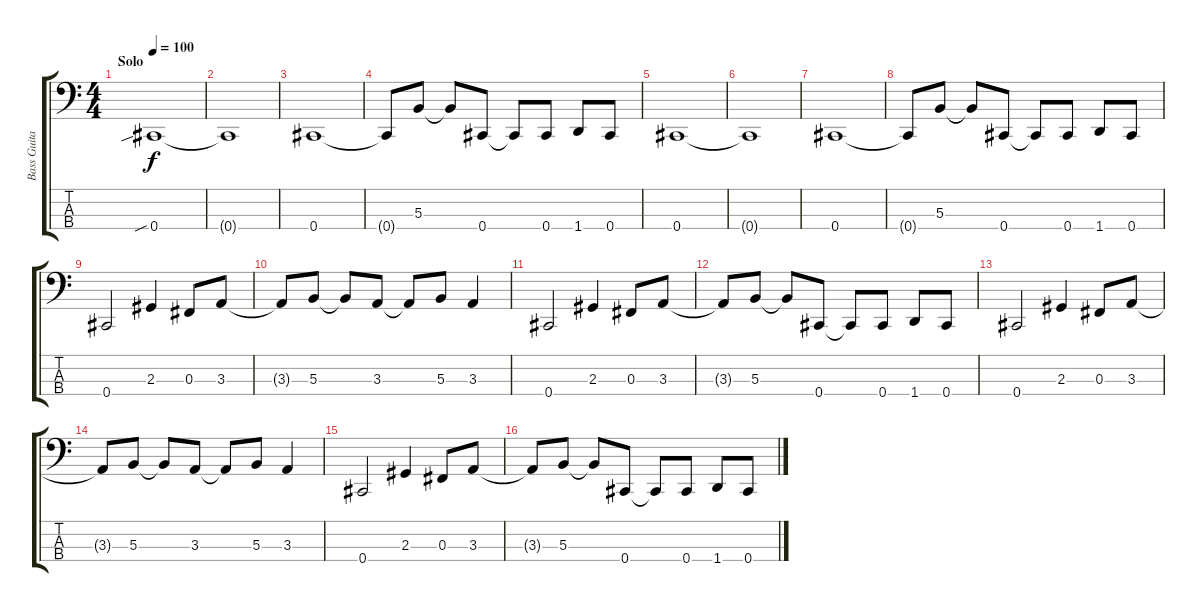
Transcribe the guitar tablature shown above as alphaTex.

\track ("Bass Guitar" "Bass Guita") {instrument electricbasspick}
\staff {score tabs}
\tuning (E2 B1 Gb1 Db1) {hide}
\ts (4 4)
\section ("" "Solo")
\tempo 100
\clef f4
\ks c
0.4{sib}.1{dy f} |
0.4{t}.1 |
0.4.1 |
0.4{t}.8 5.3.8 5.3{t}.8 0.4.8 0.4{t}.8 0.4.8 1.4.8 0.4.8 |
0.4.1 |
0.4{t}.1 |
0.4.1 |
0.4{t}.8 5.3.8 5.3{t}.8 0.4.8 0.4{t}.8 0.4.8 1.4.8 0.4.8 |
0.4.2 2.3.4 0.3.8 3.3.8 |
3.3{t}.8 5.3.8 5.3{t}.8 3.3.8 3.3{t}.8 5.3.8 3.3.4 |
0.4.2 2.3.4 0.3.8 3.3.8 |
3.3{t}.8 5.3.8 5.3{t}.8 0.4.8 0.4{t}.8 0.4.8 1.4.8 0.4.8 |
0.4.2 2.3.4 0.3.8 3.3.8 |
3.3{t}.8 5.3.8 5.3{t}.8 3.3.8 3.3{t}.8 5.3.8 3.3.4 |
0.4.2 2.3.4 0.3.8 3.3.8 |
3.3{t}.8 5.3.8 5.3{t}.8 0.4.8 0.4{t}.8 0.4.8 1.4.8 0.4.8
